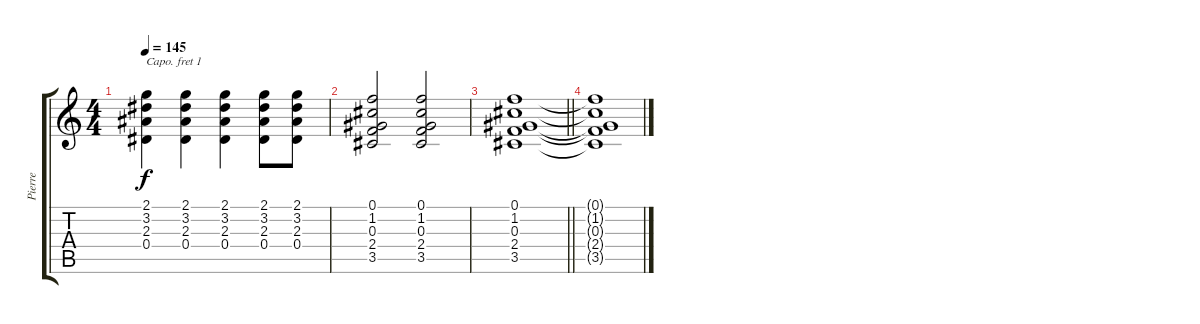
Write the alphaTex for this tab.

\track ("Pierre" "Pierre") {instrument acousticguitarsteel}
\staff {score tabs}
\capo 1
\tuning (E4 B3 G3 D3 A2 E2) {hide}
\ts (4 4)
\tempo 145
\clef g2
\ks c
(2.1 3.2 2.3 0.4).4{dy f} (2.1 3.2 2.3 0.4).4 (2.1 3.2 2.3 0.4).4 (2.1 3.2 2.3 0.4).8 (2.1 3.2 2.3 0.4).8 |
(0.1 1.2 0.3 2.4 3.5).2 (0.1 1.2 0.3 2.4 3.5).2 |
\barLineRight lightlight
(0.1 1.2 0.3 2.4 3.5).1 |
(0.1{t} 1.2{t} 0.3{t} 2.4{t} 3.5{t}).1
